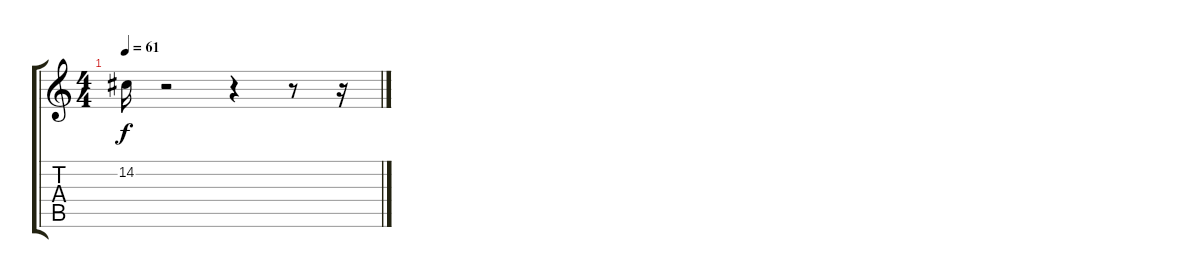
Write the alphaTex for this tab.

\track "" {instrument lead1square}
\staff {score tabs}
\tuning (E4 B3 G3 D3 A2 E2) {hide}
\ts (4 4)
\tempo 61
\clef g2
\ks c
14.2{t}.16{dy f} r.2 r.4 r.8 r.16
